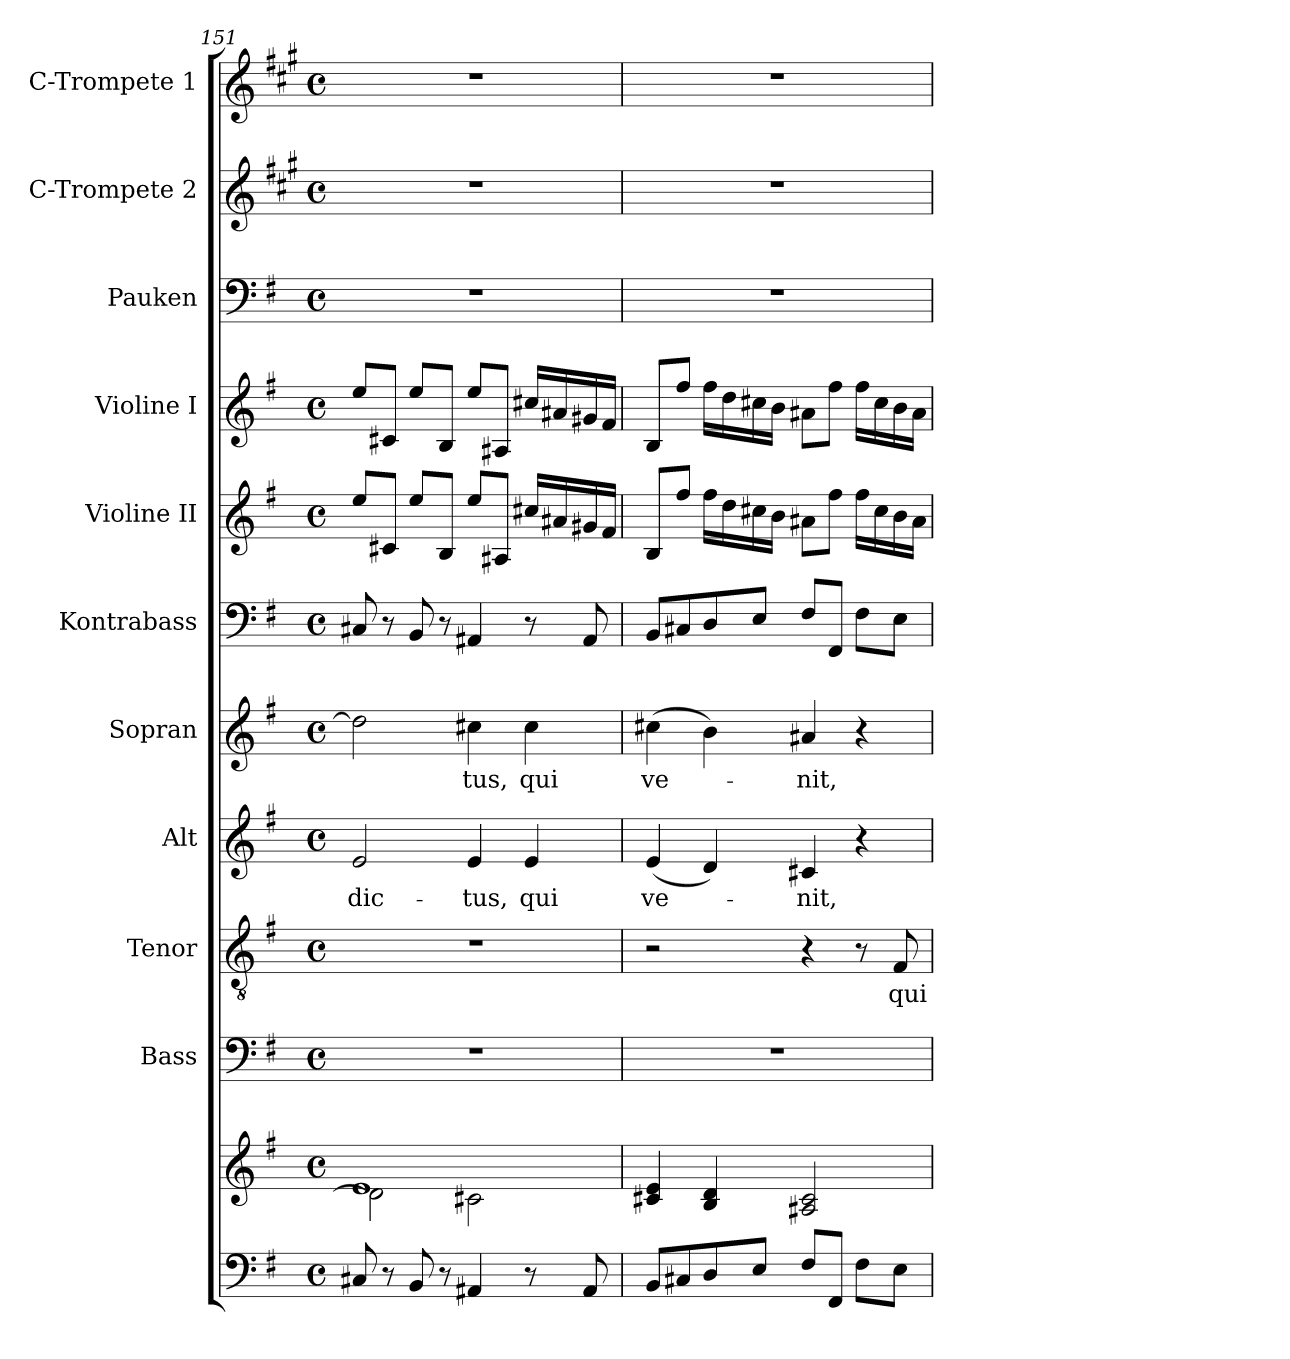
**kern	**kern	**kern	**kern	**text	**kern	**text	**kern	**text	**kern	**kern	**kern	**kern	**kern	**kern
*part11	*part11	*part10	*part9	*part9	*part8	*part8	*part7	*part7	*part6	*part5	*part4	*part3	*part2	*part1
*staff12	*staff11	*staff10	*staff9	*staff9	*staff8	*staff8	*staff7	*staff7	*staff6	*staff5	*staff4	*staff3	*staff2	*staff1
*	*	*I"Bass	*I"Tenor	*	*I"Alt	*	*I"Sopran	*	*I"Kontrabass	*I"Violine II	*I"Violine I	*I"Pauken	*I"C-Trompete 2	*I"C-Trompete 1
*	*	*I'B.	*I'T.	*	*I'A.	*	*I'S.	*	*I'Kb.	*I'Vl. II	*I'Vl. I	*I'Pk.	*I'C Trp. 2	*I'C Trp. 1
!!LO:PB:g=z
*clefF4	*clefG2	*clefF4	*clefGv2	*	*clefG2	*	*clefG2	*	*clefF4	*clefG2	*clefG2	*clefF4	*clefG2	*clefG2
*	*	*	*	*	*	*	*	*	*ITrd7c12	*	*	*	*ITrd1c2	*ITrd1c2
*k[f#]	*k[f#]	*k[f#]	*k[f#]	*	*k[f#]	*	*k[f#]	*	*k[f#]	*k[f#]	*k[f#]	*k[f#]	*k[f#]	*k[f#]
*G:	*G:	*G:	*G:	*	*G:	*	*G:	*	*G:	*G:	*G:	*G:	*G:	*G:
*M4/4	*M4/4	*M4/4	*M4/4	*	*M4/4	*	*M4/4	*	*M4/4	*M4/4	*M4/4	*M4/4	*M4/4	*M4/4
*met(c)	*met(c)	*met(c)	*met(c)	*	*met(c)	*	*met(c)	*	*met(c)	*met(c)	*met(c)	*met(c)	*met(c)	*met(c)
=151	=151	=151	=151	=151	=151	=151	=151	=151	=151	=151	=151	=151	=151	=151
*	*^	*	*	*	*	*	*	*	*	*	*	*	*	*
!	!	!	!	!	!	!	!LO:LY:b	!	!	!	!	!	!	!	!
8C#X/	1e	2d\]	1r	1r	.	2e/	-dic-	2dd\]	.	8CC#X/	8ee/L	8ee/L	1r	1r	1r
8r	.	.	.	.	.	.	.	.	.	8r	8c#X/J	8c#X/J	.	.	.
8BB/	.	.	.	.	.	.	.	.	.	8BBB/	8ee/L	8ee/L	.	.	.
8r	.	.	.	.	.	.	.	.	.	8r	8B/J	8B/J	.	.	.
!	!	!	!	!	!	!	!LO:LY:b	!	!LO:LY:b	!	!	!	!	!	!
4AA#X/	.	2c#X\	.	.	.	4e/	-tus,	4cc#X\	-tus,	4AAA#X/	8ee/L	8ee/L	.	.	.
.	.	.	.	.	.	.	.	.	.	.	8A#X/J	8A#X/J	.	.	.
!	!	!	!	!	!	!	!LO:LY:b	!	!LO:LY:b	!	!	!	!	!	!
8r	.	.	.	.	.	4e/	qui	4cc#\	qui	8r	16cc#X/LL	16cc#X/LL	.	.	.
.	.	.	.	.	.	.	.	.	.	.	16a#X/	16a#X/	.	.	.
8AA#/	.	.	.	.	.	.	.	.	.	8AAA#/	16g#X/	16g#X/	.	.	.
.	.	.	.	.	.	.	.	.	.	.	16f#/JJ	16f#/JJ	.	.	.
*	*v	*v	*	*	*	*	*	*	*	*	*	*	*	*	*
=152	=152	=152	=152	=152	=152	=152	=152	=152	=152	=152	=152	=152	=152	=152
!	!	!	!	!	!	!LO:LY:b	!	!LO:LY:b	!	!	!	!	!	!
8BB/L	4c#X/ 4e/	1r	2r	.	(<4e/	ve-	(>4cc#X\	ve-	8BBB/L	8B/L	8B/L	1r	1r	1r
8C#X/	.	.	.	.	.	.	.	.	8CC#X/	8ff#/J	8ff#/J	.	.	.
8D/	4B/ 4d/	.	.	.	4d/)	.	4b\)	.	8DD/	16ff#\LL	16ff#\LL	.	.	.
.	.	.	.	.	.	.	.	.	.	16dd\	16dd\	.	.	.
8E/J	.	.	.	.	.	.	.	.	8EE/J	16cc#X\	16cc#X\	.	.	.
.	.	.	.	.	.	.	.	.	.	16b\JJ	16b\JJ	.	.	.
!	!	!	!	!	!	!LO:LY:b	!	!LO:LY:b	!	!	!	!	!	!
8F#/L	2A#X/ 2c#/	.	4r	.	4c#X/	-nit,	4a#X/	-nit,	8FF#/L	8a#X\L	8a#X\L	.	.	.
8FF#/J	.	.	.	.	.	.	.	.	8FFF#/J	8ff#\J	8ff#\J	.	.	.
8F#\L	.	.	8r	.	4r	.	4r	.	8FF#\L	16ff#\LL	16ff#\LL	.	.	.
.	.	.	.	.	.	.	.	.	.	16cc#\	16cc#\	.	.	.
!	!	!	!	!LO:LY:b	!	!	!	!	!	!	!	!	!	!
8E\J	.	.	8F#/	qui	.	.	.	.	8EE\J	16b\	16b\	.	.	.
.	.	.	.	.	.	.	.	.	.	16a#\JJ	16a#\JJ	.	.	.
=	=	=	=	=	=	=	=	=	=	=	=	=	=	=
*-	*-	*-	*-	*-	*-	*-	*-	*-	*-	*-	*-	*-	*-	*-
